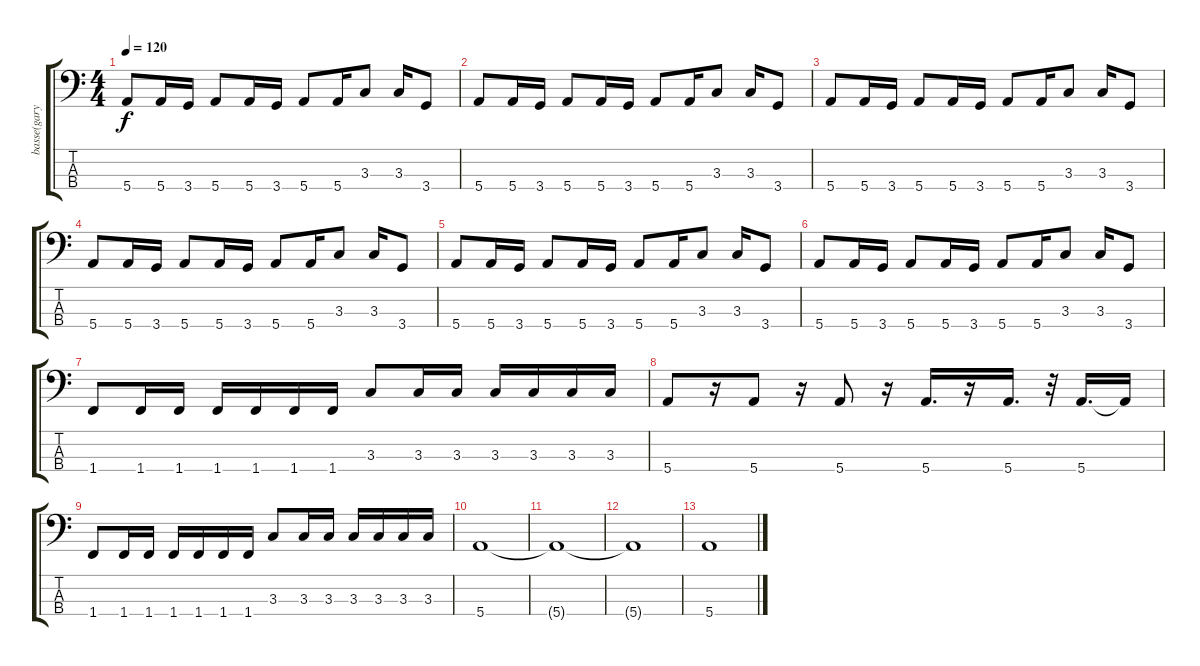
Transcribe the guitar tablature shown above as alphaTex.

\track ("basse(gary)" "basse(gary") {instrument electricbasspick}
\staff {score tabs}
\tuning (G2 D2 A1 E1) {hide}
\ts (4 4)
\tempo 120
\clef f4
\ks c
5.4.8{dy f} 5.4.16 3.4.16 5.4.8 5.4.16 3.4.16 5.4.8 5.4.16 3.3.8 3.3.16 3.4.8 |
5.4.8 5.4.16 3.4.16 5.4.8 5.4.16 3.4.16 5.4.8 5.4.16 3.3.8 3.3.16 3.4.8 |
5.4.8 5.4.16 3.4.16 5.4.8 5.4.16 3.4.16 5.4.8 5.4.16 3.3.8 3.3.16 3.4.8 |
5.4.8 5.4.16 3.4.16 5.4.8 5.4.16 3.4.16 5.4.8 5.4.16 3.3.8 3.3.16 3.4.8 |
5.4.8 5.4.16 3.4.16 5.4.8 5.4.16 3.4.16 5.4.8 5.4.16 3.3.8 3.3.16 3.4.8 |
5.4.8 5.4.16 3.4.16 5.4.8 5.4.16 3.4.16 5.4.8 5.4.16 3.3.8 3.3.16 3.4.8 |
1.4.8 1.4.16 1.4.16 1.4.16 1.4.16 1.4.16 1.4.16 3.3.8 3.3.16 3.3.16 3.3.16 3.3.16 3.3.16 3.3.16 |
5.4.8 r.16 5.4.8 r.16 5.4.8 r.16 5.4.16{d} r.16 5.4.16{d} r.32 5.4.16{d} 5.4{t}.16 |
1.4.8 1.4.16 1.4.16 1.4.16 1.4.16 1.4.16 1.4.16 3.3.8 3.3.16 3.3.16 3.3.16 3.3.16 3.3.16 3.3.16 |
5.4.1 |
5.4{t}.1 |
5.4{t}.1 |
5.4.1
